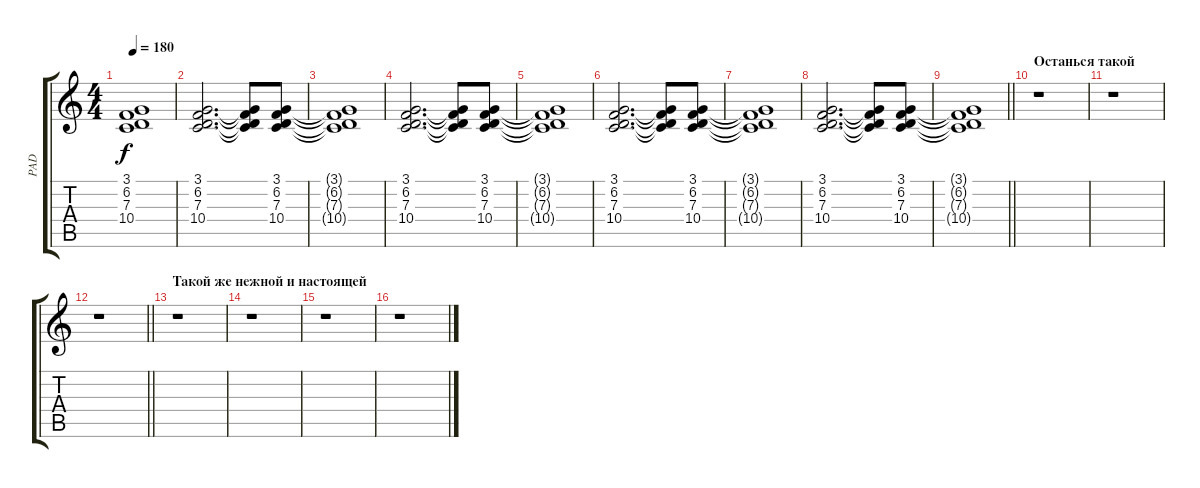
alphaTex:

\track ("PAD" "PAD") {instrument lead2sawtooth}
\staff {score tabs}
\tuning (E4 B3 G3 D3 A2 E2) {hide}
\ts (4 4)
\tempo 180
\clef g2
\ks c
(3.1{t} 6.2{t} 7.3{t} 10.4{t}).1{dy f} |
(3.1 6.2 7.3 10.4).2{d} (3.1{t} 6.2{t} 7.3{t} 10.4{t}).8 (3.1 6.2 7.3 10.4).8 |
(3.1{t} 6.2{t} 7.3{t} 10.4{t}).1 |
(3.1 6.2 7.3 10.4).2{d} (3.1{t} 6.2{t} 7.3{t} 10.4{t}).8 (3.1 6.2 7.3 10.4).8 |
(3.1{t} 6.2{t} 7.3{t} 10.4{t}).1 |
(3.1 6.2 7.3 10.4).2{d} (3.1{t} 6.2{t} 7.3{t} 10.4{t}).8 (3.1 6.2 7.3 10.4).8 |
(3.1{t} 6.2{t} 7.3{t} 10.4{t}).1 |
(3.1 6.2 7.3 10.4).2{d} (3.1{t} 6.2{t} 7.3{t} 10.4{t}).8 (3.1 6.2 7.3 10.4).8 |
\barLineRight lightlight
(3.1{t} 6.2{t} 7.3{t} 10.4{t}).1 |
\section ("" "Останься такой")
r.1 |
r.1 |
\barLineRight lightlight
r.1 |
\section ("" "Такой же нежной и настоящей")
r.1 |
r.1 |
r.1 |
r.1
